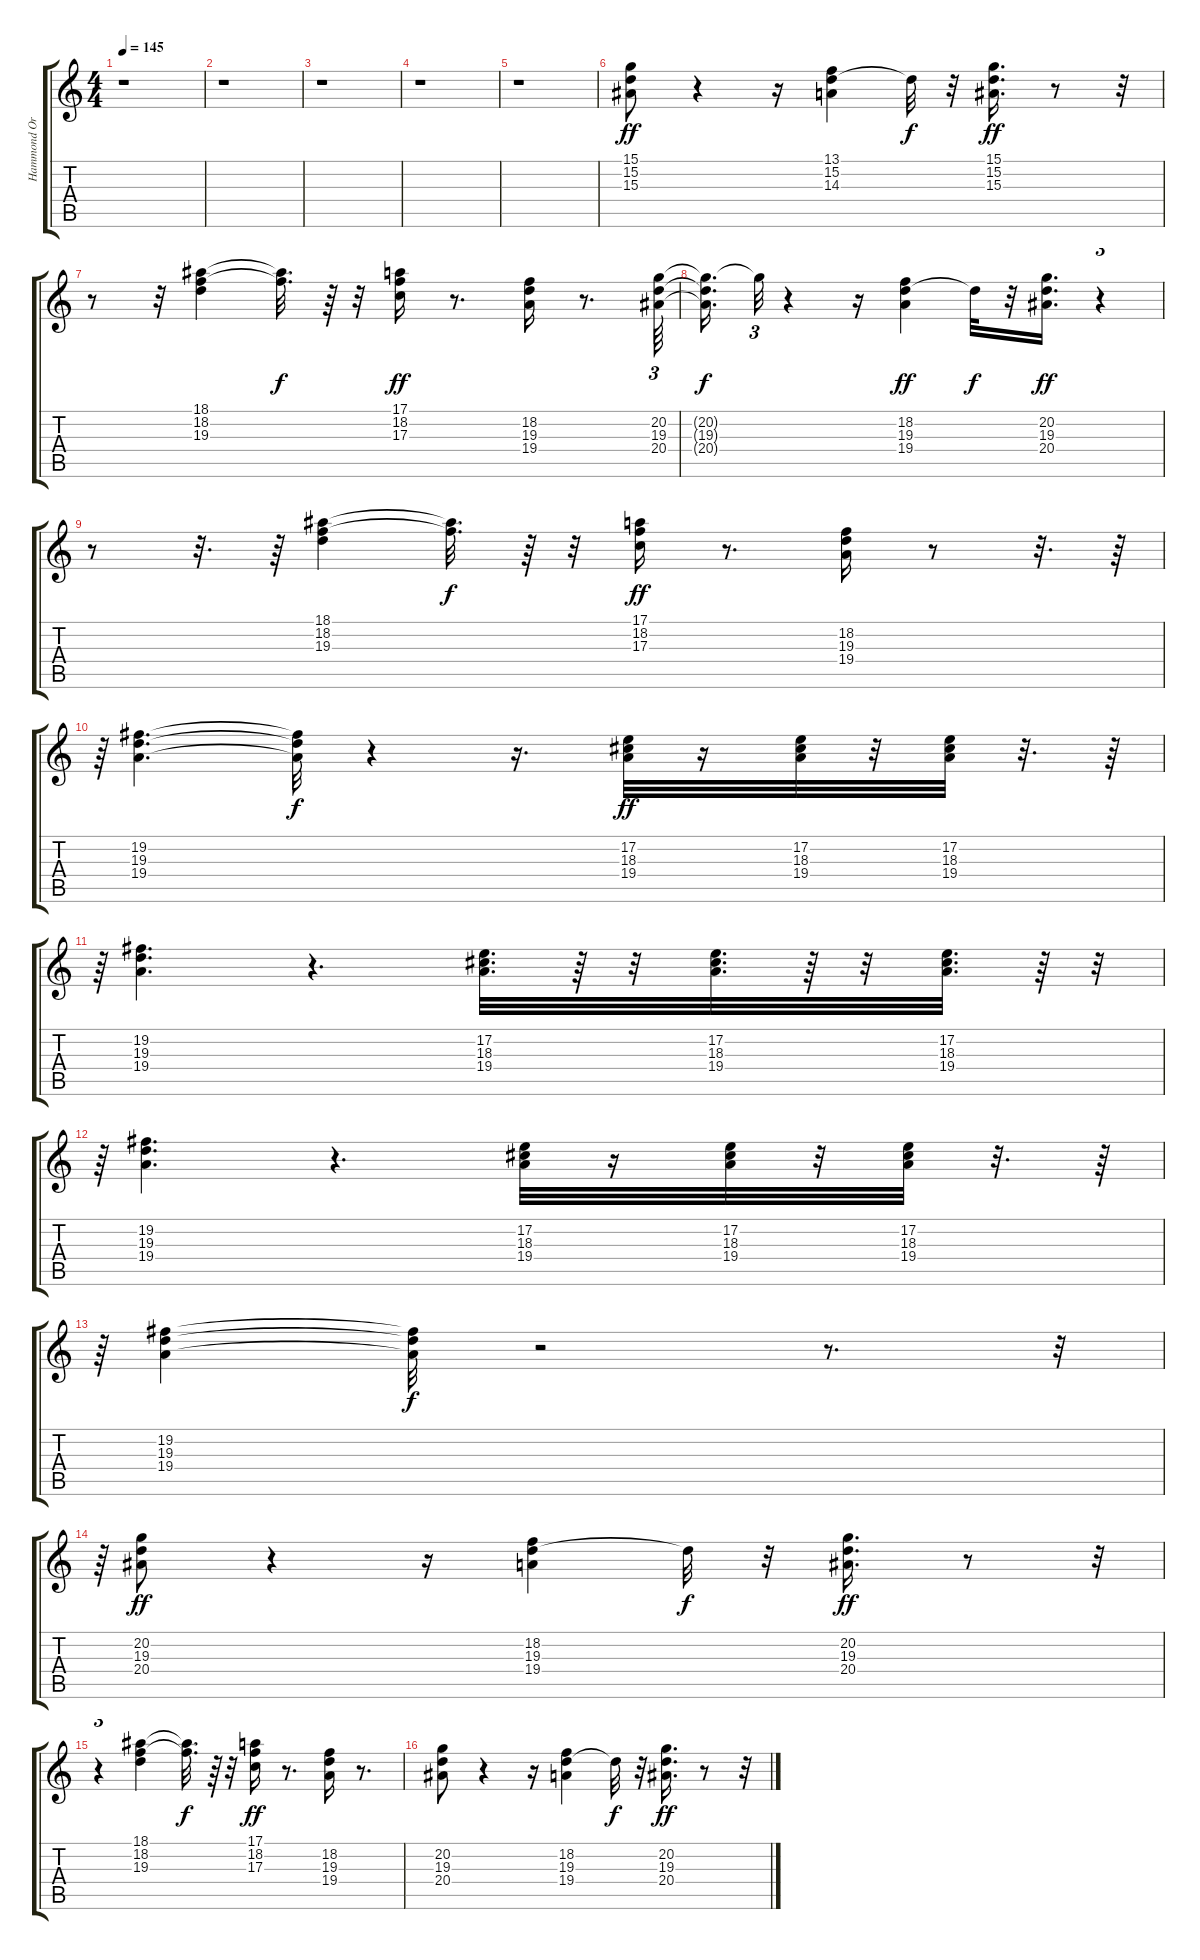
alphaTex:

\track ("Hammond Organ" "Hammond Or") {instrument drawbarorgan}
\staff {score tabs}
\tuning (E4 B3 G3 D3 A2 E2) {hide}
\ts (4 4)
\tempo 145
\clef g2
\ks c
r.1{dy ff} |
r.1 |
r.1 |
r.1 |
r.1 |
(15.1 15.2 15.3).8 r.4 r.16 (13.1 15.2 14.3).4 15.2{t}.32{dy f} r.32 (15.1 15.2 15.3).16{d dy ff} r.8 r.32 |
r.8 r.32 (18.1 18.2 19.3).4 (18.1{t} 18.2{t}).32{d dy f} r.64 r.32 (17.1 18.2 17.3).16{dy ff} r.8{d} (18.2 19.3 19.4).16 r.8{d} (20.2 19.3 20.4).64{tu (3 2)} |
(20.2{t} 19.3{t} 20.4{t}).16{d dy f} 20.2{t}.32{tu (3 2)} r.4 r.16 (18.2 19.3 19.4).4{dy ff} 19.3{t}.32{dy f} r.32 (20.2 19.3 20.4).16{d dy ff} r.4{tu (3 2)} |
r.8 r.32{d} r.64 (18.1 18.2 19.3).4 (18.1{t} 18.2{t}).32{d dy f} r.64 r.32 (17.1 18.2 17.3).16{dy ff} r.8{d} (18.2 19.3 19.4).16 r.8 r.32{d} r.64 |
r.64{tu (3 2)} (19.2 19.3 19.4).4{d} (19.2{t} 19.3{t} 19.4{t}).32{dy f} r.4 r.16{d} (17.2 18.3 19.4).32{dy ff} r.16 (17.2 18.3 19.4).32 r.32 (17.2 18.3 19.4).32 r.32{d} r.64 |
r.64{tu (3 2)} (19.2 19.3 19.4).4{d} r.4{d} (17.2 18.3 19.4).32{d} r.64 r.32 (17.2 18.3 19.4).32{d} r.64 r.32 (17.2 18.3 19.4).32{d} r.64 r.32{tu (3 2)} |
r.64{tu (3 2)} (19.2 19.3 19.4).4{d} r.4{d} (17.2 18.3 19.4).32 r.16 (17.2 18.3 19.4).32 r.32 (17.2 18.3 19.4).32 r.32{d} r.64 |
r.64{tu (3 2)} (19.2 19.3 19.4).4 (19.2{t} 19.3{t} 19.4{t}).32{dy f} r.2 r.8{d} r.32{tu (3 2)} |
r.64{tu (3 2)} (20.2 19.3 20.4).8{dy ff} r.4 r.16 (18.2 19.3 19.4).4 19.3{t}.32{dy f} r.32 (20.2 19.3 20.4).16{d dy ff} r.8 r.32{tu (3 2)} |
r.4{tu (3 2)} (18.1 18.2 19.3).4 (18.1{t} 18.2{t}).32{d dy f} r.64 r.32 (17.1 18.2 17.3).16{dy ff} r.8{d} (18.2 19.3 19.4).16 r.8{d} |
(20.2 19.3 20.4).8 r.4 r.16 (18.2 19.3 19.4).4 19.3{t}.32{dy f} r.32 (20.2 19.3 20.4).16{d dy ff} r.8 r.32
